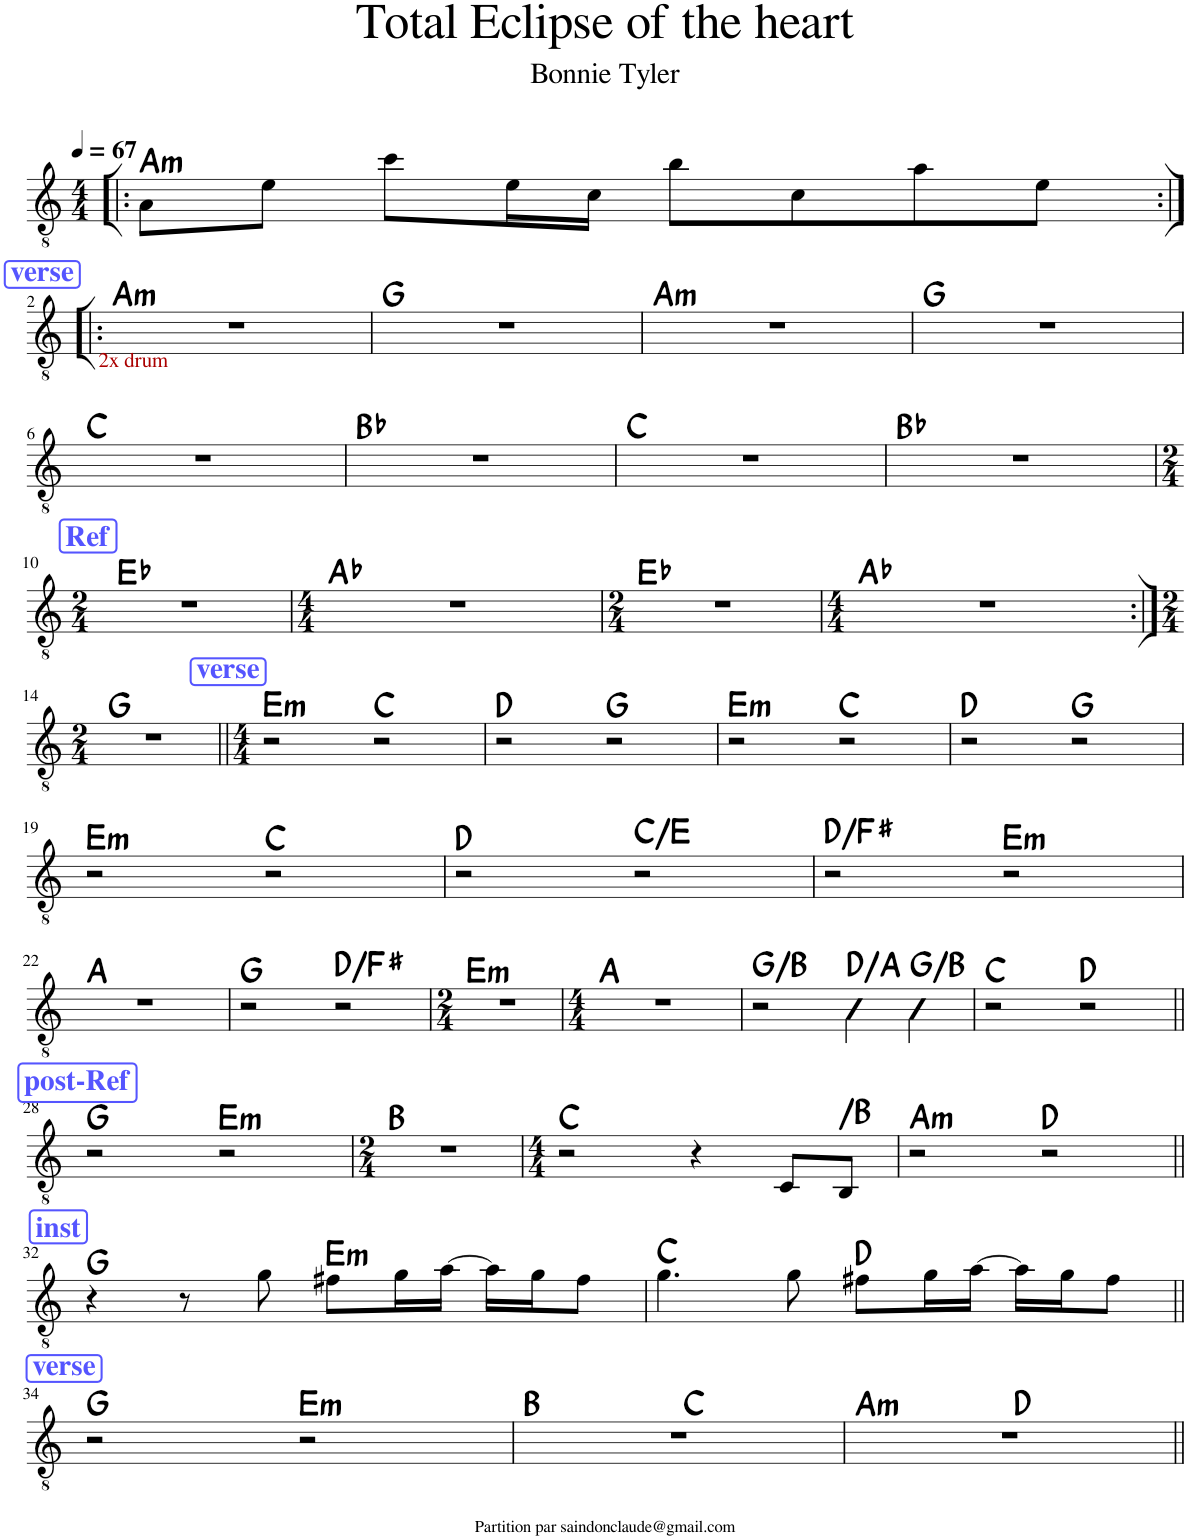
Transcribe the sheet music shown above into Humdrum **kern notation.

**kern	**harte
*part1	*part1
*staff1	*
*I"Classical Guitar	*
*I'Guit.	*
*clefGv2	*
*k[]	*
*M4/4	*
*MM67	*
=1!|:	=1!|:
!	!LO:H:kt=m
8A\L	A:min
8e\J	.
8cc\L	.
16e\L	.
16c\JJ	.
8b\L	.
8c\	.
8a\	.
8e\J	.
!!LO:LB:g=z
!!LO:REH:place=s1:a:B:cj:color=#5555FF:fs=14:t=verse
=2:|!|:	=2:|!|:
!LO:TX:a:color=#AA0000:t=2x drum	!LO:H:kt=m
1r	A:min
=3	=3
1r	G:maj
=4	=4
!	!LO:H:kt=m
1r	A:min
=5	=5
1r	G:maj
!!LO:LB:g=z
=6	=6
1r	C:maj
=7	=7
1r	Bb:maj
=8	=8
1r	C:maj
=9	=9
1r	Bb:maj
!!LO:LB:g=z
!!LO:REH:place=s1:a:B:cj:color=#5555FF:fs=14:t=Ref
=10	=10
*M2/4	*
2r	Eb:maj
=11	=11
*M4/4	*
1r	Ab:maj
=12	=12
*M2/4	*
2r	Eb:maj
=13	=13
*M4/4	*
1r	Ab:maj
!!LO:LB:g=z
=14:|!	=14:|!
*M2/4	*
2r	G:maj
!!LO:REH:place=s1:a:B:cj:color=#5555FF:fs=14:t=verse
=15||	=15||
*M4/4	*
!	!LO:H:kt=m
2r	E:min
2r	C:maj
=16	=16
2r	D:maj
2r	G:maj
=17	=17
!	!LO:H:kt=m
2r	E:min
2r	C:maj
=18	=18
2r	D:maj
2r	G:maj
!!LO:LB:g=z
=19	=19
!	!LO:H:kt=m
2r	E:min
2r	C:maj
=20	=20
2r	D:maj
2r	C:maj/3
=21	=21
2r	D:maj/3
!	!LO:H:kt=m
2r	E:min
!!LO:LB:g=z
=22	=22
1r	A:maj
=23	=23
2r	G:maj
2r	D:maj/3
=24	=24
*M2/4	*
!	!LO:H:kt=m
2r	E:min
=25	=25
*M4/4	*
1r	A:maj
=26	=26
2r	G:maj/3
4A\	D:maj/5
4B\	G:maj/3
=27	=27
2r	C:maj
2r	D:maj
!!LO:LB:g=z
!!LO:REH:place=s1:a:B:cj:color=#5555FF:fs=14:t=post-Ref
=28||	=28||
2r	G:maj
!	!LO:H:kt=m
2r	E:min
=29	=29
*M2/4	*
2r	B:maj
=30	=30
*M4/4	*
2r	C:maj
4r	.
8C/L	.
!	!LO:H:kt=N.C.
8BB/J	N
=31	=31
!	!LO:H:kt=m
2r	A:min
2r	D:maj
!!LO:LB:g=z
!!LO:REH:place=s1:a:B:cj:color=#5555FF:fs=14:t=inst
=32||	=32||
4r	G:maj
8r	.
8g\	.
!	!LO:H:kt=m
8f#X\L	E:min
16g\L	.
[16a\JJ	.
16a\LL]	.
16g\J	.
8f#\J	.
=33	=33
4.g\	C:maj
8g\	.
8f#X\L	D:maj
16g\L	.
[16a\JJ	.
16a\LL]	.
16g\J	.
8f#\J	.
!!LO:LB:g=z
!!LO:REH:place=s1:a:B:cj:color=#5555FF:fs=14:t=verse
=34||	=34||
2r	G:maj
!	!LO:H:kt=m
2r	E:min
=35	=35
*^	*
1r	2ryy	B:maj
.	2ryy	C:maj
=36	=36	=36
!	!	!LO:H:kt=m
1r	2ryy	A:min
.	2ryy	D:maj
*v	*v	*
=||	=||
*-	*-
